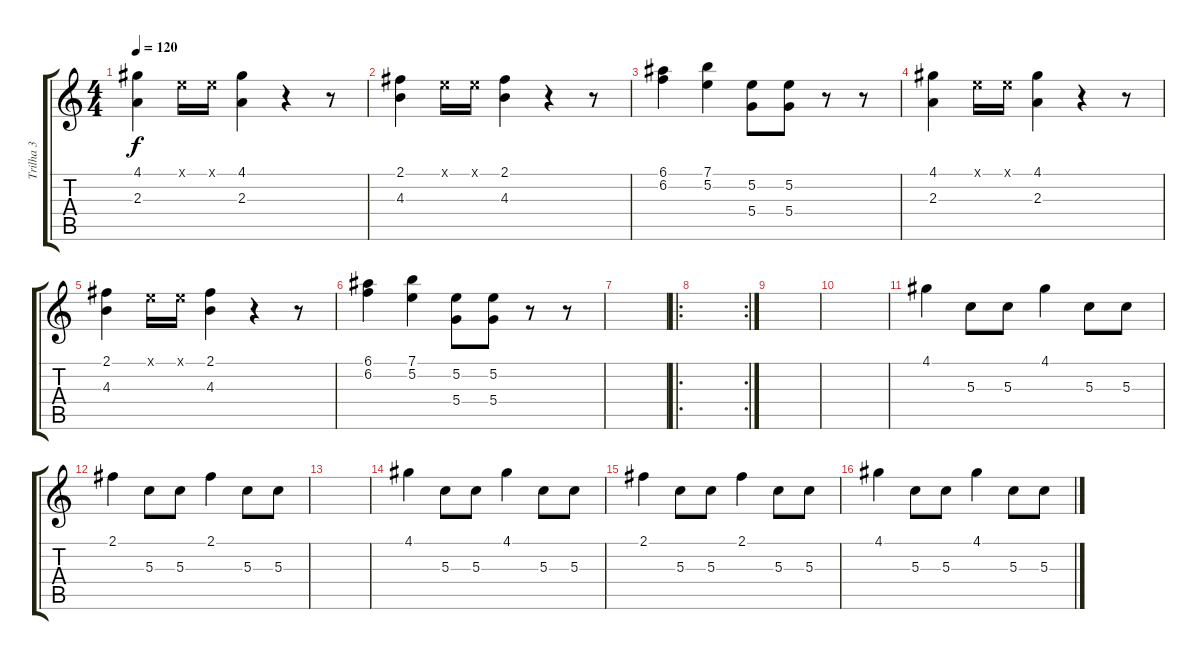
\track ("Trilha 3" "Trilha 3") {instrument acousticbass}
\staff {score tabs}
\tuning (E4 B3 G3 D3 A2 E2) {hide}
\ts (4 4)
\tempo 120
\clef g2
\ks c
(4.1 2.3).4{dy f} 0.1{x}.16 0.1{x}.16 (4.1 2.3).4 r.4 r.8 |
(2.1 4.3).4 0.1{x}.16 0.1{x}.16 (2.1 4.3).4 r.4 r.8 |
(6.1 6.2).4 (7.1 5.2).4 (5.2 5.4).8 (5.2 5.4).8 r.8 r.8 |
(4.1 2.3).4 0.1{x}.16 0.1{x}.16 (4.1 2.3).4 r.4 r.8 |
(2.1 4.3).4 0.1{x}.16 0.1{x}.16 (2.1 4.3).4 r.4 r.8 |
(6.1 6.2).4 (7.1 5.2).4 (5.2 5.4).8 (5.2 5.4).8 r.8 r.8 |
|
\ro
\rc 2
|
|
|
4.1.4 5.3.8 5.3.8 4.1.4 5.3.8 5.3.8 |
2.1.4 5.3.8 5.3.8 2.1.4 5.3.8 5.3.8 |
|
4.1.4 5.3.8 5.3.8 4.1.4 5.3.8 5.3.8 |
2.1.4 5.3.8 5.3.8 2.1.4 5.3.8 5.3.8 |
4.1.4 5.3.8 5.3.8 4.1.4 5.3.8 5.3.8
